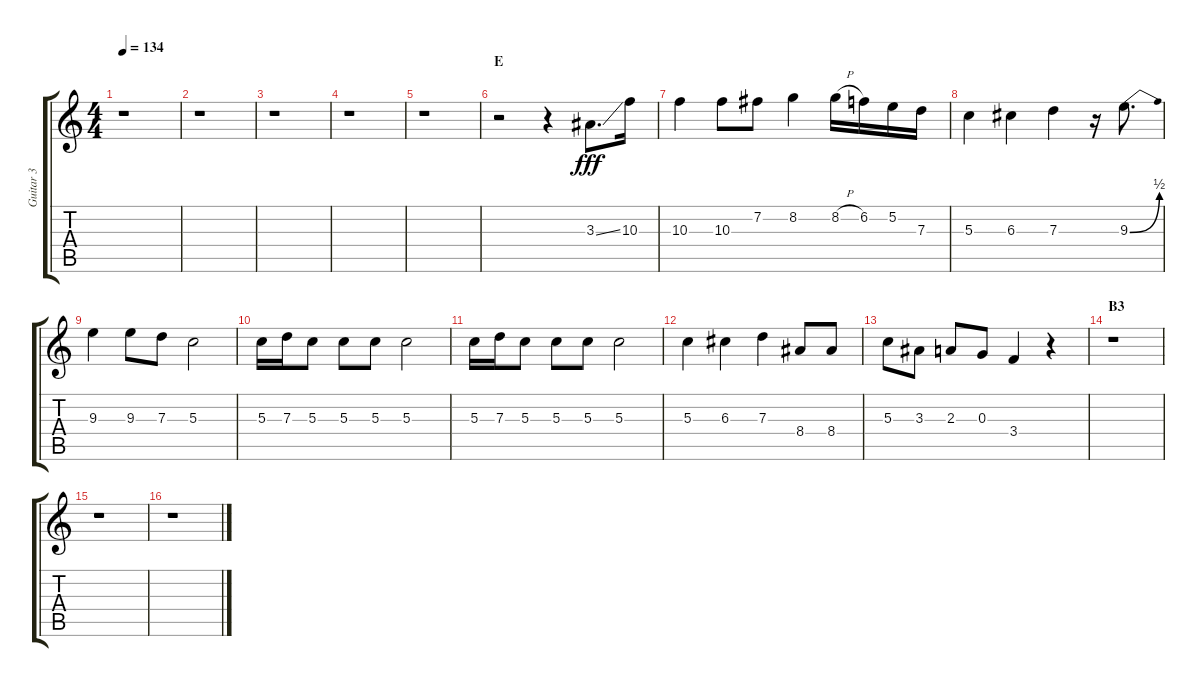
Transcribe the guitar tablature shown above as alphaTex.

\track ("Guitar 3" "Guitar 3") {instrument distortionguitar}
\staff {score tabs}
\tuning (E4 B3 G3 D3 A2 E2) {hide}
\ts (4 4)
\tempo 134
\clef g2
\ks c
r.1{dy fff} |
r.1 |
r.1 |
r.1 |
r.1 |
\section ("" "E")
r.2 r.4 3.3{ss}.8{d} 10.3.16 |
10.3.4 10.3.8 7.2.8 8.2.4 8.2{h}.16 6.2.16 5.2.16 7.3.16 |
5.3.4 6.3.4 7.3.4 r.16 9.3{be (bend 0 0 60 2)}.8{d} |
9.3.4 9.3.8 7.3.8 5.3.2 |
5.3.16 7.3.16 5.3.8 5.3.8 5.3.8 5.3.2 |
5.3.16 7.3.16 5.3.8 5.3.8 5.3.8 5.3.2 |
5.3.4 6.3.4 7.3.4 8.4.8 8.4.8 |
5.3.8 3.3.8 2.3.8 0.3.8 3.4.4 r.4 |
\section ("" "B3")
r.1 |
r.1 |
r.1
